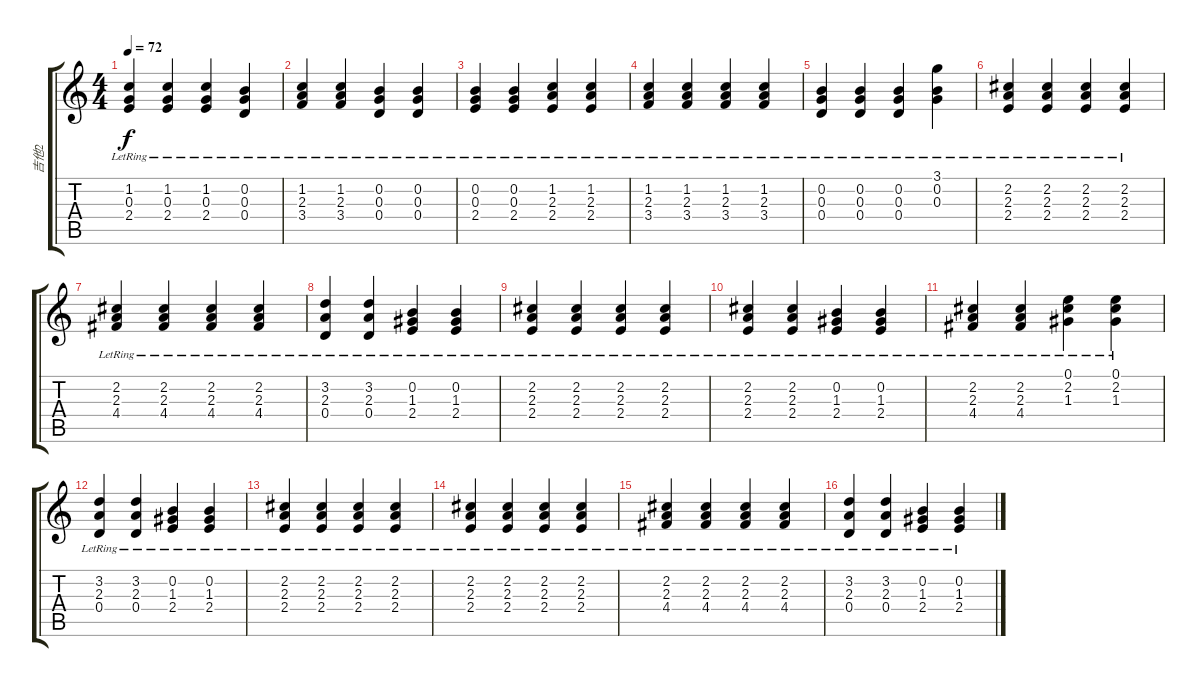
\track ("吉他2" "吉他2") {instrument acousticguitarsteel}
\staff {score tabs}
\tuning (E4 B3 G3 D3 A2 E2) {hide}
\ts (4 4)
\tempo 72
\clef g2
\ks c
(1.2{lr} 0.3{lr} 2.4{lr}).4{dy f} (1.2{lr} 0.3{lr} 2.4{lr}).4 (1.2{lr} 0.3{lr} 2.4{lr}).4 (0.2{lr} 0.3{lr} 0.4{lr}).4 |
(1.2{lr} 2.3{lr} 3.4{lr}).4 (1.2{lr} 2.3{lr} 3.4{lr}).4 (0.2{lr} 0.3{lr} 0.4{lr}).4 (0.2{lr} 0.3{lr} 0.4{lr}).4 |
(0.2{lr} 0.3{lr} 2.4{lr}).4 (0.2{lr} 0.3{lr} 2.4{lr}).4 (1.2{lr} 2.3{lr} 2.4{lr}).4 (1.2{lr} 2.3{lr} 2.4{lr}).4 |
(1.2{lr} 2.3{lr} 3.4{lr}).4 (1.2{lr} 2.3{lr} 3.4{lr}).4 (1.2{lr} 2.3{lr} 3.4{lr}).4 (1.2{lr} 2.3{lr} 3.4{lr}).4 |
(0.2{lr} 0.3{lr} 0.4{lr}).4 (0.2{lr} 0.3{lr} 0.4{lr}).4 (0.2{lr} 0.3{lr} 0.4{lr}).4 (3.1{lr} 0.2{lr} 0.3{lr}).4 |
(2.2{lr} 2.3{lr} 2.4{lr}).4 (2.2{lr} 2.3{lr} 2.4{lr}).4 (2.2{lr} 2.3{lr} 2.4{lr}).4 (2.2{lr} 2.3{lr} 2.4{lr}).4 |
(2.2{lr} 2.3{lr} 4.4{lr}).4 (2.2{lr} 2.3{lr} 4.4{lr}).4 (2.2{lr} 2.3{lr} 4.4{lr}).4 (2.2{lr} 2.3{lr} 4.4{lr}).4 |
(3.2{lr} 2.3{lr} 0.4{lr}).4 (3.2{lr} 2.3{lr} 0.4{lr}).4 (0.2{lr} 1.3{lr} 2.4{lr}).4 (0.2{lr} 1.3{lr} 2.4{lr}).4 |
(2.2{lr} 2.3{lr} 2.4{lr}).4 (2.2{lr} 2.3{lr} 2.4{lr}).4 (2.2{lr} 2.3{lr} 2.4{lr}).4 (2.2{lr} 2.3{lr} 2.4{lr}).4 |
(2.2{lr} 2.3{lr} 2.4{lr}).4 (2.2{lr} 2.3{lr} 2.4{lr}).4 (0.2{lr} 1.3{lr} 2.4{lr}).4 (0.2{lr} 1.3{lr} 2.4{lr}).4 |
(2.2{lr} 2.3{lr} 4.4{lr}).4 (2.2{lr} 2.3{lr} 4.4{lr}).4 (0.1{lr} 2.2{lr} 1.3{lr}).4 (0.1{lr} 2.2{lr} 1.3{lr}).4 |
(3.2{lr} 2.3{lr} 0.4{lr}).4 (3.2{lr} 2.3{lr} 0.4{lr}).4 (0.2{lr} 1.3{lr} 2.4{lr}).4 (0.2{lr} 1.3{lr} 2.4{lr}).4 |
(2.2{lr} 2.3{lr} 2.4{lr}).4 (2.2{lr} 2.3{lr} 2.4{lr}).4 (2.2{lr} 2.3{lr} 2.4{lr}).4 (2.2{lr} 2.3{lr} 2.4{lr}).4 |
(2.2{lr} 2.3{lr} 2.4{lr}).4 (2.2{lr} 2.3{lr} 2.4{lr}).4 (2.2{lr} 2.3{lr} 2.4{lr}).4 (2.2{lr} 2.3{lr} 2.4{lr}).4 |
(2.2{lr} 2.3{lr} 4.4{lr}).4 (2.2{lr} 2.3{lr} 4.4{lr}).4 (2.2{lr} 2.3{lr} 4.4{lr}).4 (2.2{lr} 2.3{lr} 4.4{lr}).4 |
(3.2{lr} 2.3{lr} 0.4{lr}).4 (3.2{lr} 2.3{lr} 0.4{lr}).4 (0.2{lr} 1.3{lr} 2.4{lr}).4 (0.2{lr} 1.3{lr} 2.4{lr}).4
